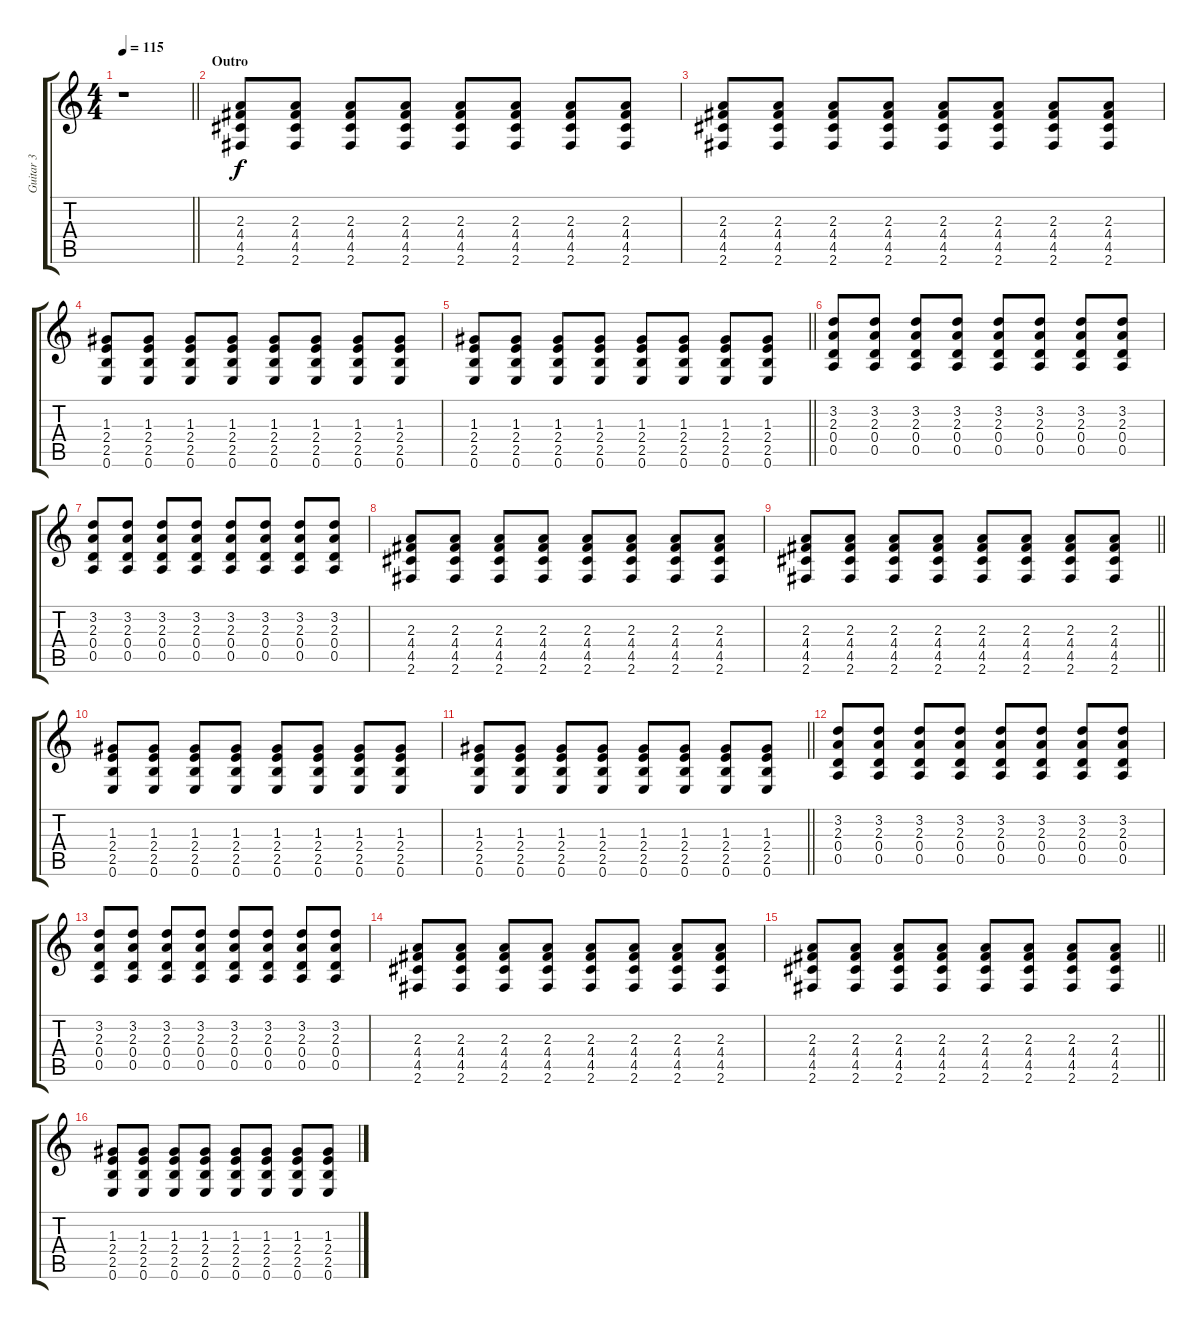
\track ("Guitar 3" "Guitar 3") {instrument electricguitarjazz}
\staff {score tabs}
\tuning (E4 B3 G3 D3 A2 E2) {hide}
\ts (4 4)
\tempo 115
\clef g2
\barLineRight lightlight
\ks c
r.1{dy f} |
\section ("" "Outro")
(2.3 4.4 4.5 2.6).8 (2.3 4.4 4.5 2.6).8 (2.3 4.4 4.5 2.6).8 (2.3 4.4 4.5 2.6).8 (2.3 4.4 4.5 2.6).8 (2.3 4.4 4.5 2.6).8 (2.3 4.4 4.5 2.6).8 (2.3 4.4 4.5 2.6).8 |
(2.3 4.4 4.5 2.6).8 (2.3 4.4 4.5 2.6).8 (2.3 4.4 4.5 2.6).8 (2.3 4.4 4.5 2.6).8 (2.3 4.4 4.5 2.6).8 (2.3 4.4 4.5 2.6).8 (2.3 4.4 4.5 2.6).8 (2.3 4.4 4.5 2.6).8 |
(1.3 2.4 2.5 0.6).8 (1.3 2.4 2.5 0.6).8 (1.3 2.4 2.5 0.6).8 (1.3 2.4 2.5 0.6).8 (1.3 2.4 2.5 0.6).8 (1.3 2.4 2.5 0.6).8 (1.3 2.4 2.5 0.6).8 (1.3 2.4 2.5 0.6).8 |
\barLineRight lightlight
(1.3 2.4 2.5 0.6).8 (1.3 2.4 2.5 0.6).8 (1.3 2.4 2.5 0.6).8 (1.3 2.4 2.5 0.6).8 (1.3 2.4 2.5 0.6).8 (1.3 2.4 2.5 0.6).8 (1.3 2.4 2.5 0.6).8 (1.3 2.4 2.5 0.6).8 |
(3.2 2.3 0.4 0.5).8 (3.2 2.3 0.4 0.5).8 (3.2 2.3 0.4 0.5).8 (3.2 2.3 0.4 0.5).8 (3.2 2.3 0.4 0.5).8 (3.2 2.3 0.4 0.5).8 (3.2 2.3 0.4 0.5).8 (3.2 2.3 0.4 0.5).8 |
(3.2 2.3 0.4 0.5).8 (3.2 2.3 0.4 0.5).8 (3.2 2.3 0.4 0.5).8 (3.2 2.3 0.4 0.5).8 (3.2 2.3 0.4 0.5).8 (3.2 2.3 0.4 0.5).8 (3.2 2.3 0.4 0.5).8 (3.2 2.3 0.4 0.5).8 |
(2.3 4.4 4.5 2.6).8 (2.3 4.4 4.5 2.6).8 (2.3 4.4 4.5 2.6).8 (2.3 4.4 4.5 2.6).8 (2.3 4.4 4.5 2.6).8 (2.3 4.4 4.5 2.6).8 (2.3 4.4 4.5 2.6).8 (2.3 4.4 4.5 2.6).8 |
\barLineRight lightlight
(2.3 4.4 4.5 2.6).8 (2.3 4.4 4.5 2.6).8 (2.3 4.4 4.5 2.6).8 (2.3 4.4 4.5 2.6).8 (2.3 4.4 4.5 2.6).8 (2.3 4.4 4.5 2.6).8 (2.3 4.4 4.5 2.6).8 (2.3 4.4 4.5 2.6).8 |
(1.3 2.4 2.5 0.6).8 (1.3 2.4 2.5 0.6).8 (1.3 2.4 2.5 0.6).8 (1.3 2.4 2.5 0.6).8 (1.3 2.4 2.5 0.6).8 (1.3 2.4 2.5 0.6).8 (1.3 2.4 2.5 0.6).8 (1.3 2.4 2.5 0.6).8 |
\barLineRight lightlight
(1.3 2.4 2.5 0.6).8 (1.3 2.4 2.5 0.6).8 (1.3 2.4 2.5 0.6).8 (1.3 2.4 2.5 0.6).8 (1.3 2.4 2.5 0.6).8 (1.3 2.4 2.5 0.6).8 (1.3 2.4 2.5 0.6).8 (1.3 2.4 2.5 0.6).8 |
(3.2 2.3 0.4 0.5).8 (3.2 2.3 0.4 0.5).8 (3.2 2.3 0.4 0.5).8 (3.2 2.3 0.4 0.5).8 (3.2 2.3 0.4 0.5).8 (3.2 2.3 0.4 0.5).8 (3.2 2.3 0.4 0.5).8 (3.2 2.3 0.4 0.5).8 |
(3.2 2.3 0.4 0.5).8 (3.2 2.3 0.4 0.5).8 (3.2 2.3 0.4 0.5).8 (3.2 2.3 0.4 0.5).8 (3.2 2.3 0.4 0.5).8 (3.2 2.3 0.4 0.5).8 (3.2 2.3 0.4 0.5).8 (3.2 2.3 0.4 0.5).8 |
(2.3 4.4 4.5 2.6).8 (2.3 4.4 4.5 2.6).8 (2.3 4.4 4.5 2.6).8 (2.3 4.4 4.5 2.6).8 (2.3 4.4 4.5 2.6).8 (2.3 4.4 4.5 2.6).8 (2.3 4.4 4.5 2.6).8 (2.3 4.4 4.5 2.6).8 |
\barLineRight lightlight
(2.3 4.4 4.5 2.6).8 (2.3 4.4 4.5 2.6).8 (2.3 4.4 4.5 2.6).8 (2.3 4.4 4.5 2.6).8 (2.3 4.4 4.5 2.6).8 (2.3 4.4 4.5 2.6).8 (2.3 4.4 4.5 2.6).8 (2.3 4.4 4.5 2.6).8 |
(1.3 2.4 2.5 0.6).8 (1.3 2.4 2.5 0.6).8 (1.3 2.4 2.5 0.6).8 (1.3 2.4 2.5 0.6).8 (1.3 2.4 2.5 0.6).8 (1.3 2.4 2.5 0.6).8 (1.3 2.4 2.5 0.6).8 (1.3 2.4 2.5 0.6).8
